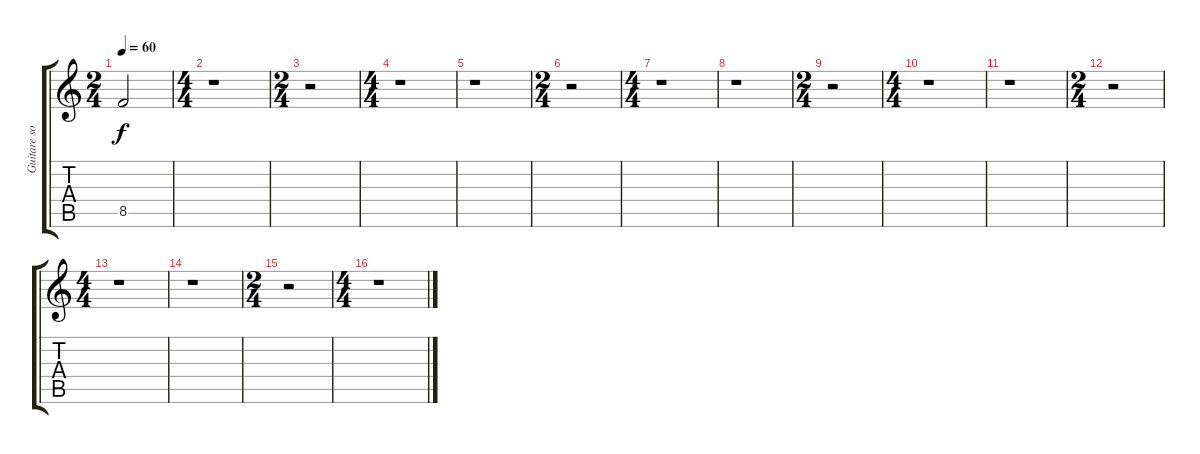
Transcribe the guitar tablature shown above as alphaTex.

\track ("Guitare solo " "Guitare so") {instrument acousticguitarsteel}
\staff {score tabs}
\tuning (E4 B3 G3 D3 A2 E2) {hide}
\ts (2 4)
\tempo 60
\clef g2
\ks c
8.5.2{dy f} |
\ts (4 4)
r.1 |
\ts (2 4)
r.2 |
\ts (4 4)
r.1 |
r.1 |
\ts (2 4)
r.2 |
\ts (4 4)
r.1 |
r.1 |
\ts (2 4)
r.2 |
\ts (4 4)
r.1 |
r.1 |
\ts (2 4)
r.2 |
\ts (4 4)
r.1 |
r.1 |
\ts (2 4)
r.2 |
\ts (4 4)
r.1
